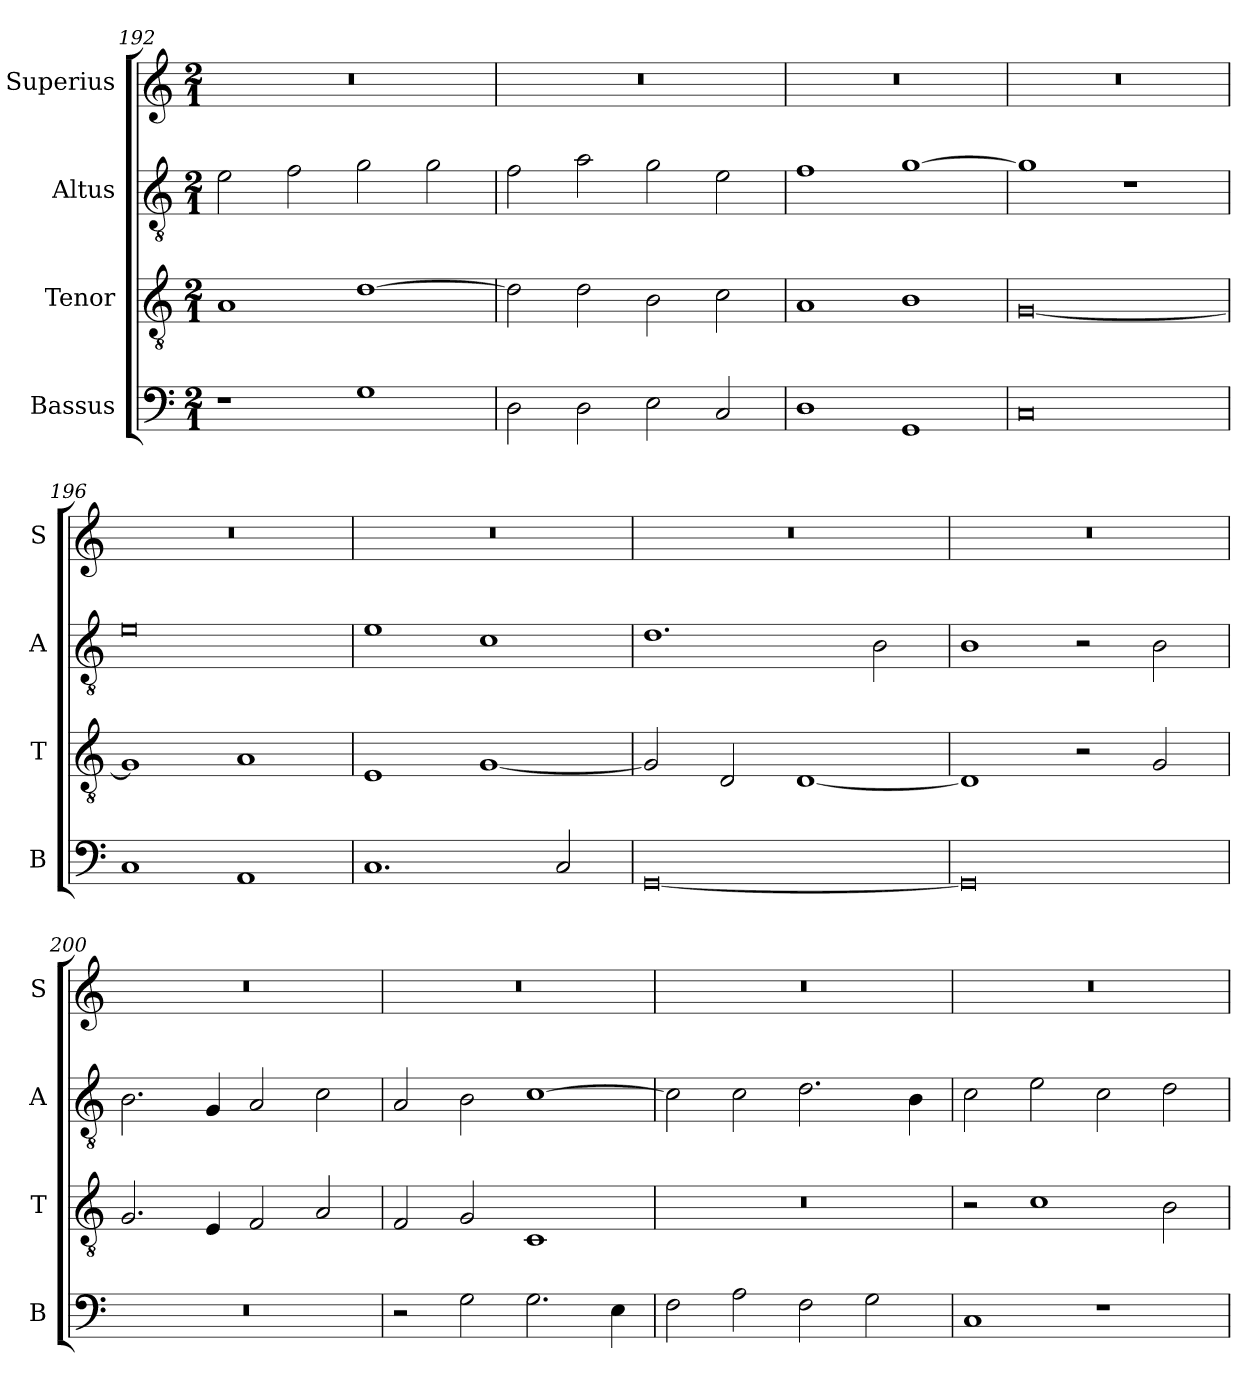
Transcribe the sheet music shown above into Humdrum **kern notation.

**kern	**kern	**kern	**kern
*part4	*part3	*part2	*part1
*staff4	*staff3	*staff2	*staff1
*I"Bassus	*I"Tenor	*I"Altus	*I"Superius
*I'B	*I'T	*I'A	*I'S
*clefF4	*clefGv2	*clefGv2	*clefG2
*k[]	*k[]	*k[]	*k[]
*C:	*C:	*C:	*C:
*M2/1	*M2/1	*M2/1	*M2/1
=192	=192	=192	=192
1r	1A	2e	0r
.	.	2f	.
1G	[1d	2g	.
.	.	2g	.
=193	=193	=193	=193
2D	2d]	2f	0r
2D	2d	2a	.
2E	2B	2g	.
2C	2c	2e	.
=194	=194	=194	=194
1D	1A	1f	0r
1GG	1B	[1g	.
=195	=195	=195	=195
0C	[0G	1g]	0r
.	.	1r	.
=196	=196	=196	=196
1C	1G]	0e	0r
1AA	1A	.	.
=197	=197	=197	=197
1.C	1E	1e	0r
.	[1G	1c	.
2C	.	.	.
=198	=198	=198	=198
[0GG	2G]	1.d	0r
.	2D	.	.
.	[1D	.	.
.	.	2B	.
=199	=199	=199	=199
0GG]	1D]	1B	0r
.	2r	2r	.
.	2G	2B	.
=200	=200	=200	=200
0r	2.G	2.B	0r
.	4E	4G	.
.	2F	2A	.
.	2A	2c	.
=201	=201	=201	=201
2r	2F	2A	0r
2G	2G	2B	.
2.G	1C	[1c	.
4E	.	.	.
=202	=202	=202	=202
2F	0r	2c]	0r
2A	.	2c	.
2F	.	2.d	.
2G	.	.	.
.	.	4B	.
=203	=203	=203	=203
1C	2r	2c	0r
.	1c	2e	.
1r	.	2c	.
.	2B	2d	.
=	=	=	=
*-	*-	*-	*-
